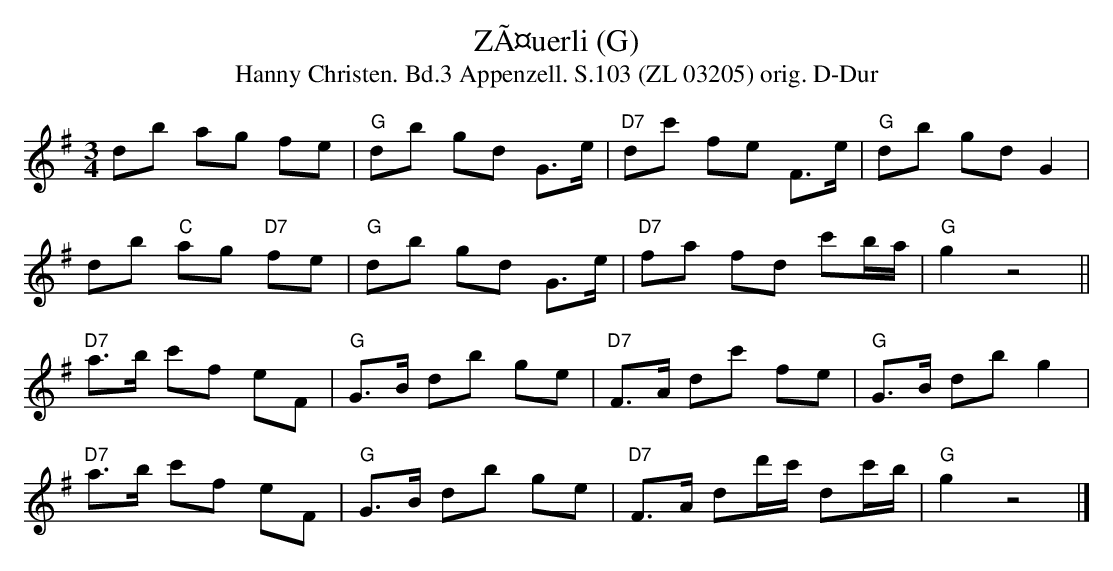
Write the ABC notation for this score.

X:1
T:ZÃ¤uerli (G)
T:Hanny Christen. Bd.3 Appenzell. S.103 (ZL 03205) orig. D-Dur
M:3/4
L:1/8
K:Gmaj
db ag fe | "G"db gd G>e | "D7"dc' fe F>e | "G"db gd G2 |
db "C"ag "D7"fe | "G"db gd G>e | "D7"fa fd c'b/2a/2 | "G"g2 z4 ||
"D7"a>b c'f eF | "G"G>B db ge | "D7"F>A dc' fe | "G"G>B db g2 |
"D7"a>b c'f eF | "G"G>B db ge | "D7"F>A dd'/2c'/2 dc'/2b/2 | "G"g2 z4|]
